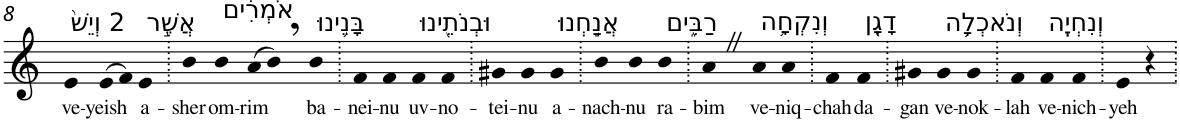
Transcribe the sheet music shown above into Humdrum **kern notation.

**kern	**text
*part1	*part1
*staff1	*staff1
*I"Piano	*
*I'Pno	*
!!LO:PB:g=z
*clefG2	*
*k[]	*
=8	=8
!LO:TX:a:t=2 וְיֵשׁ֙	!
!	!LO:LY:b
4e	ve-
!	!LO:LY:b
(>8e	-yeish
8f)	.
!LO:TX:a:t=אֲשֶׁ֣ר	!
!	!LO:LY:b
4e	a-
=9.	=9.
!	!LO:LY:b
4b	-sher
!LO:TX:a:t=אֹמְרִ֔ים	!
!	!LO:LY:b
4b	om-
!	!LO:LY:b
(>8a	-rim
8b,)	.
!LO:TX:a:t=בָּנֵ֥ינוּ	!
!	!LO:LY:b
4b	ba-
=10.	=10.
!	!LO:LY:b
4f	-nei-
!	!LO:LY:b
4f	-nu
!LO:TX:a:t=וּבְנֹתֵ֖ינוּ	!
!	!LO:LY:b
4f	uv-
!	!LO:LY:b
4f	-no-
=11.	=11.
!	!LO:LY:b
4g#X	-tei-
!	!LO:LY:b
4g#	-nu
!LO:TX:a:t=אֲנַ֣חְנוּ	!
!	!LO:LY:b
4g#	a-
=12.	=12.
!	!LO:LY:b
4b	-nach-
!	!LO:LY:b
4b	-nu
!LO:TX:a:t=רַבִּ֑ים	!
!	!LO:LY:b
4b	ra-
=13.	=13.
!	!LO:LY:b
4aZ	-bim
!LO:TX:a:t=וְנִקְחָ֥ה	!
!	!LO:LY:b
4a	ve-
!	!LO:LY:b
4a	-niq-
=14.	=14.
!	!LO:LY:b
4f	-chah
!LO:TX:a:t=דָגָ֖ן	!
!	!LO:LY:b
4f	da-
=15.	=15.
!	!LO:LY:b
4g#X	-gan
!LO:TX:a:t=וְנֹאכְלָ֥ה	!
!	!LO:LY:b
4g#	ve-
!	!LO:LY:b
4g#	-nok-
=16.	=16.
!	!LO:LY:b
4f	-lah
!LO:TX:a:t=וְנִחְיֶֽה	!
!	!LO:LY:b
4f	ve-
!	!LO:LY:b
4f	-nich-
=17.	=17.
!	!LO:LY:b
4e	-yeh
4r	.
=.	=.
*-	*-
